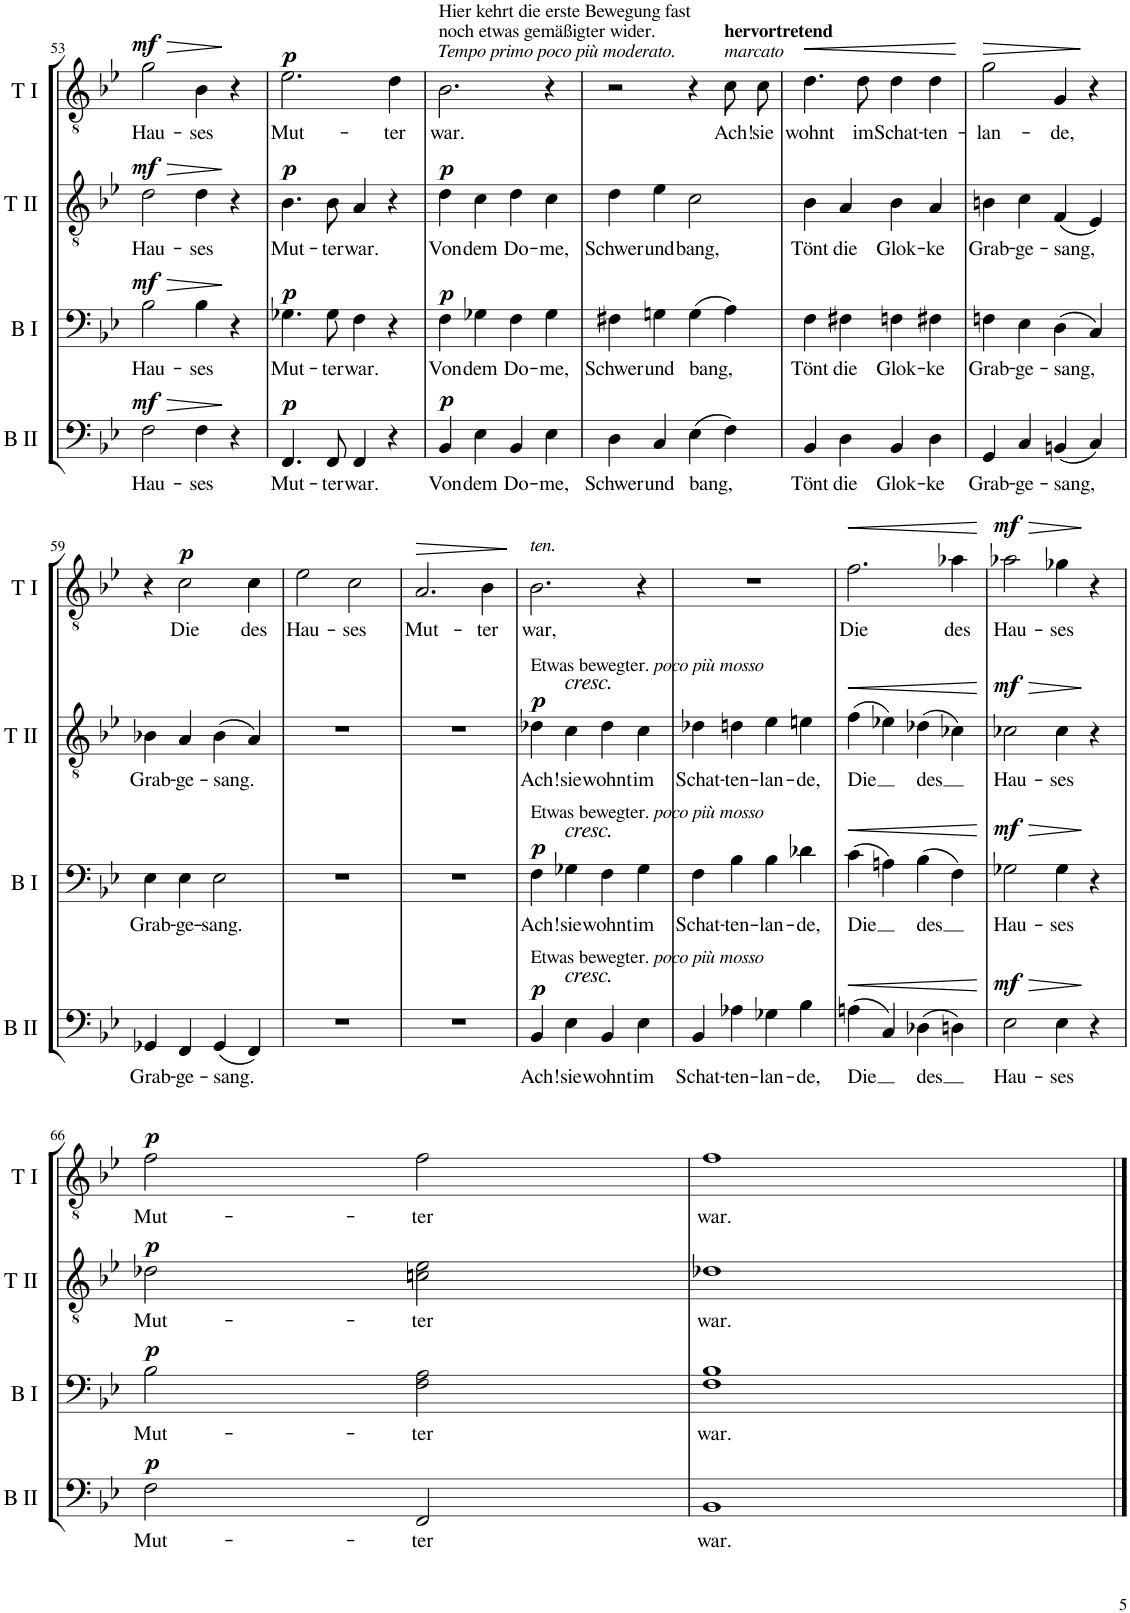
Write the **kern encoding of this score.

**kern	**text	**dynam	**kern	**text	**dynam	**kern	**text	**dynam	**kern	**text	**dynam
*part4	*part4	*part4	*part3	*part3	*part3	*part2	*part2	*part2	*part1	*part1	*part1
*staff4	*staff4	*staff4	*staff3	*staff3	*staff3	*staff2	*staff2	*staff2	*staff1	*staff1	*staff1
*I"Bass II.	*	*	*I"Bass I.	*	*	*I"Tenor II.	*	*	*I"Tenor I.	*	*
*I'B II	*	*	*I'B I	*	*	*I'T II	*	*	*I'T I	*	*
!!LO:PB:g=z
*clefF4	*	*	*clefF4	*	*	*clefGv2	*	*	*clefGv2	*	*
*k[b-e-]	*	*	*k[b-e-]	*	*	*k[b-e-]	*	*	*k[b-e-]	*	*
*M4/4	*	*	*M4/4	*	*	*M4/4	*	*	*M4/4	*	*
*met(c)	*	*	*met(c)	*	*	*met(c)	*	*	*met(c)	*	*
=53	=53	=53	=53	=53	=53	=53	=53	=53	=53	=53	=53
!	!LO:LY:b	!LO:HP:b	!	!LO:LY:b	!LO:HP:b	!	!LO:LY:b	!LO:HP:b	!	!LO:LY:b	!LO:HP:b
!	!	!LO:DY:n=1:a	!	!	!LO:DY:n=1:a	!	!	!LO:DY:n=1:a	!	!	!LO:DY:n=1:a
2F\	Hau-	> mf	2B-\	Hau-	> mf	2d\	Hau-	> mf	2g\	Hau-	> mf
!	!LO:LY:b	!	!	!LO:LY:b	!	!	!LO:LY:b	!	!	!LO:LY:b	!
4F\	-ses	.	4B-\	-ses	.	4d\	-ses	.	4B-\	-ses	.
4r	.	]	4r	.	]	4r	.	]	4r	.	]
=54	=54	=54	=54	=54	=54	=54	=54	=54	=54	=54	=54
!	!LO:LY:b	!LO:DY:a	!	!LO:LY:b	!LO:DY:a	!	!LO:LY:b	!LO:DY:a	!	!LO:LY:b	!LO:DY:a
4.FF/	Mut-	p	4.G-X\	Mut-	p	4.B-\	Mut-	p	2.e-\	Mut-	p
!	!LO:LY:b	!	!	!LO:LY:b	!	!	!LO:LY:b	!	!	!	!
8FF/	-ter	.	8G-\	-ter	.	8B-\	-ter	.	.	.	.
!	!LO:LY:b	!	!	!LO:LY:b	!	!	!LO:LY:b	!	!	!	!
4FF/	war.	.	4F\	war.	.	4A/	war.	.	.	.	.
!	!	!	!	!	!	!	!	!	!	!LO:LY:b	!
4r	.	.	4r	.	.	4r	.	.	4d\	-ter	.
=55	=55	=55	=55	=55	=55	=55	=55	=55	=55	=55	=55
!	!	!	!	!	!	!	!	!	!LO:TX:a:t=Hier kehrt die erste Bewegung fast	!	!
!	!	!	!	!	!	!	!	!	!LO:TX:a:t=noch etwas gemäßigter wider.	!	!
!	!	!	!	!	!	!	!	!	!LO:TX:a:i:t=Tempo primo poco più moderato.	!	!
!	!LO:LY:b	!LO:DY:a	!	!LO:LY:b	!LO:DY:a	!	!LO:LY:b	!LO:DY:a	!	!LO:LY:b	!
4BB-/	Von	p	4F\	Von	p	4d\	Von	p	2.B-\	war.	.
!	!LO:LY:b	!	!	!LO:LY:b	!	!	!LO:LY:b	!	!	!	!
4E-\	dem	.	4G-X\	dem	.	4c\	dem	.	.	.	.
!	!LO:LY:b	!	!	!LO:LY:b	!	!	!LO:LY:b	!	!	!	!
4BB-/	Do-	.	4F\	Do-	.	4d\	Do-	.	.	.	.
!	!LO:LY:b	!	!	!LO:LY:b	!	!	!LO:LY:b	!	!	!	!
4E-\	-me,	.	4G-\	-me,	.	4c\	-me,	.	4r	.	.
=56	=56	=56	=56	=56	=56	=56	=56	=56	=56	=56	=56
!	!LO:LY:b	!	!	!LO:LY:b	!	!	!LO:LY:b	!	!	!	!
4D\	Schwer	.	4F#X\	Schwer	.	4d\	Schwer	.	2r	.	.
!	!LO:LY:b	!	!	!LO:LY:b	!	!	!LO:LY:b	!	!	!	!
4C/	und	.	4Gn\	und	.	4e-\	und	.	.	.	.
!	!LO:LY:b	!	!	!LO:LY:b	!	!	!LO:LY:b	!	!	!	!
(4E-\	bang,	.	(4G\	bang,	.	2c\	bang,	.	4r	.	.
!	!	!	!	!	!	!	!	!	!LO:TX:a:B:t=hervortretend	!	!
!	!	!	!	!	!	!	!	!	!LO:TX:a:i:t=marcato	!	!
!	!	!	!	!	!	!	!	!	!	!LO:LY:b	!
4F\)	.	.	4A\)	.	.	.	.	.	8c\L	Ach!	.
!	!	!	!	!	!	!	!	!	!	!LO:LY:b	!
.	.	.	.	.	.	.	.	.	8c\J	sie	.
=57	=57	=57	=57	=57	=57	=57	=57	=57	=57	=57	=57
!	!LO:LY:b	!	!	!LO:LY:b	!	!	!LO:LY:b	!	!	!LO:LY:b	!LO:HP:b
4BB-/	Tönt	.	4F\	Tönt	.	4B-\	Tönt	.	4.d\	wohnt	<
!	!LO:LY:b	!	!	!LO:LY:b	!	!	!LO:LY:b	!	!	!	!
4D\	die	.	4F#X\	die	.	4A/	die	.	.	.	.
!	!	!	!	!	!	!	!	!	!	!LO:LY:b	!
.	.	.	.	.	.	.	.	.	8d\	im	.
!	!LO:LY:b	!	!	!LO:LY:b	!	!	!LO:LY:b	!	!	!LO:LY:b	!
4BB-/	Glok-	.	4Fn\	Glok-	.	4B-\	Glok-	.	4d\	Schat-	.
!	!LO:LY:b	!	!	!LO:LY:b	!	!	!LO:LY:b	!	!	!LO:LY:b	!
4D\	-ke	.	4F#X\	-ke	.	4A/	-ke	.	4d\	-ten-	.
.	.	.	.	.	.	.	.	.	.	.	[
=58	=58	=58	=58	=58	=58	=58	=58	=58	=58	=58	=58
!	!LO:LY:b	!	!	!LO:LY:b	!	!	!LO:LY:b	!	!	!LO:LY:b	!LO:HP:b
4GG/	Grab-	.	4Fn\	Grab-	.	4Bn\	Grab-	.	2g\	-lan-	>
!	!LO:LY:b	!	!	!LO:LY:b	!	!	!LO:LY:b	!	!	!	!
4C/	-ge-	.	4E-\	-ge-	.	4c\	-ge-	.	.	.	.
!	!LO:LY:b	!	!	!LO:LY:b	!	!	!LO:LY:b	!	!	!LO:LY:b	!
(4BBn/	-sang,	.	(4D\	-sang,	.	(4F/	-sang,	.	4G/	-de,	.
4C/)	.	.	4C/)	.	.	4E-/)	.	.	4r	.	]
!!LO:LB:g=z
=59	=59	=59	=59	=59	=59	=59	=59	=59	=59	=59	=59
!	!LO:LY:b	!	!	!LO:LY:b	!	!	!LO:LY:b	!	!	!	!
4GG-X/	Grab-	.	4E-\	Grab-	.	4B-X\	Grab-	.	4r	.	.
!	!LO:LY:b	!	!	!LO:LY:b	!	!	!LO:LY:b	!	!	!LO:LY:b	!LO:DY:a
4FF/	-ge-	.	4E-\	-ge-	.	4A/	-ge-	.	2c\	Die	p
!	!LO:LY:b	!	!	!LO:LY:b	!	!	!LO:LY:b	!	!	!	!
(4GG-/	-sang.	.	2E-\	-sang.	.	(4B-\	-sang.	.	.	.	.
!	!	!	!	!	!	!	!	!	!	!LO:LY:b	!
4FF/)	.	.	.	.	.	4A/)	.	.	4c\	des	.
=60	=60	=60	=60	=60	=60	=60	=60	=60	=60	=60	=60
!	!	!	!	!	!	!	!	!	!	!LO:LY:b	!
1r	.	.	1r	.	.	1r	.	.	2e-\	Hau-	.
!	!	!	!	!	!	!	!	!	!	!LO:LY:b	!
.	.	.	.	.	.	.	.	.	2c\	-ses	.
=61	=61	=61	=61	=61	=61	=61	=61	=61	=61	=61	=61
!	!	!	!	!	!	!	!	!	!	!LO:LY:b	!LO:HP:b
1r	.	.	1r	.	.	1r	.	.	2.A/	Mut-	>
!	!	!	!	!	!	!	!	!	!	!LO:LY:b	!
.	.	.	.	.	.	.	.	.	4B-\	-ter	.
.	.	.	.	.	.	.	.	.	.	.	]
=62	=62	=62	=62	=62	=62	=62	=62	=62	=62	=62	=62
!	!	!	!	!	!	!	!	!	!LO:TX:a:i:t=ten.	!	!
!	!	!	!	!	!	!LO:TX:a:t=Etwas bewegter.	!	!	!	!	!
!	!	!	!	!	!	!LO:TX:a:i:t=poco più mosso	!	!	!	!	!
!	!	!	!LO:TX:a:t=Etwas bewegter.	!	!	!	!	!	!	!	!
!	!	!	!LO:TX:a:i:t=poco più mosso	!	!	!	!	!	!	!	!
!LO:TX:a:t=Etwas bewegter.	!	!	!	!	!	!	!	!	!	!	!
!LO:TX:a:i:t=poco più mosso	!	!	!	!	!	!	!	!	!	!	!
!	!LO:LY:b	!LO:DY:a	!	!LO:LY:b	!LO:DY:a	!	!LO:LY:b	!LO:DY:a	!	!LO:LY:b	!
4BB-/	Ach!	p	4F\	Ach!	p	4d-X\	Ach!	p	2.B-\	war,	.
!	!	!	!	!	!	!LO:TX:a:i:t=cresc.	!	!	!	!	!
!	!	!	!LO:TX:a:i:t=cresc.	!	!	!	!	!	!	!	!
!LO:TX:a:i:t=cresc.	!	!	!	!	!	!	!	!	!	!	!
!	!LO:LY:b	!	!	!LO:LY:b	!	!	!LO:LY:b	!	!	!	!
4E-\	sie	.	4G-X\	sie	.	4c\	sie	.	.	.	.
!	!LO:LY:b	!	!	!LO:LY:b	!	!	!LO:LY:b	!	!	!	!
4BB-/	wohnt	.	4F\	wohnt	.	4d-\	wohnt	.	.	.	.
!	!LO:LY:b	!	!	!LO:LY:b	!	!	!LO:LY:b	!	!	!	!
4E-\	im	.	4G-\	im	.	4c\	im	.	4r	.	.
=63	=63	=63	=63	=63	=63	=63	=63	=63	=63	=63	=63
!	!LO:LY:b	!	!	!LO:LY:b	!	!	!LO:LY:b	!	!	!	!
4BB-/	Schat-	.	4F\	Schat-	.	4d-X\	Schat-	.	1r	.	.
!	!LO:LY:b	!	!	!LO:LY:b	!	!	!LO:LY:b	!	!	!	!
4A-X\	-ten-	.	4B-\	-ten-	.	4dn\	-ten-	.	.	.	.
!	!LO:LY:b	!	!	!LO:LY:b	!	!	!LO:LY:b	!	!	!	!
4G-X\	-lan-	.	4B-\	-lan-	.	4e-\	-lan-	.	.	.	.
!	!LO:LY:b	!	!	!LO:LY:b	!	!	!LO:LY:b	!	!	!	!
4B-\	-de,	.	4d-X\	-de,	.	4en\	-de,	.	.	.	.
=64	=64	=64	=64	=64	=64	=64	=64	=64	=64	=64	=64
!	!LO:LY:b	!LO:HP:b	!	!LO:LY:b	!LO:HP:b	!	!LO:LY:b	!LO:HP:b	!	!LO:LY:b	!LO:HP:b
(4An\	Die	<	(4c\	Die	<	(4f\	Die	<	2.f\	Die	<
4C/)	.	.	4An\)	.	.	4e-X\)	.	.	.	.	.
!	!LO:LY:b	!	!	!LO:LY:b	!	!	!LO:LY:b	!	!	!	!
(4D-X\	des	.	(4B-\	des	.	(4d-X\	des	.	.	.	.
!	!	!	!	!	!	!	!	!	!	!LO:LY:b	!
4Dn\)	.	.	4F\)	.	.	4c-X\)	.	.	4a-X\	des	.
.	.	[	.	.	[	.	.	[	.	.	[
=65	=65	=65	=65	=65	=65	=65	=65	=65	=65	=65	=65
!	!LO:LY:b	!LO:HP:b	!	!LO:LY:b	!LO:HP:b	!	!LO:LY:b	!LO:HP:b	!	!LO:LY:b	!LO:HP:b
!	!	!LO:DY:n=1:a	!	!	!LO:DY:n=1:a	!	!	!LO:DY:n=1:a	!	!	!LO:DY:n=1:a
2E-\	Hau-	> mf	2G-X\	Hau-	> mf	2c-X\	Hau-	> mf	2a-X\	Hau-	> mf
!	!LO:LY:b	!	!	!LO:LY:b	!	!	!LO:LY:b	!	!	!LO:LY:b	!
4E-\	-ses	.	4G-\	-ses	.	4c-\	-ses	.	4g-X\	-ses	.
4r	.	]	4r	.	]	4r	.	]	4r	.	]
!!LO:LB:g=z
=66	=66	=66	=66	=66	=66	=66	=66	=66	=66	=66	=66
!	!LO:LY:b	!LO:DY:a	!	!LO:LY:b	!LO:DY:a	!	!LO:LY:b	!LO:DY:a	!	!LO:LY:b	!LO:DY:a
2F\	Mut-	p	2B-\	Mut-	p	2d-X\	Mut-	p	2f\	Mut-	p
!	!LO:LY:b	!	!	!LO:LY:b	!	!	!LO:LY:b	!	!	!LO:LY:b	!
2FF/	-ter	.	2F\ 2A\	-ter	.	2cn\ 2e-\	-ter	.	2f\	-ter	.
=67	=67	=67	=67	=67	=67	=67	=67	=67	=67	=67	=67
!	!LO:LY:b	!	!	!LO:LY:b	!	!	!LO:LY:b	!	!	!LO:LY:b	!
1BB-	war.	.	1F 1B-	war.	.	1d-X	war.	.	1f	war.	.
==	==	==	==	==	==	==	==	==	==	==	==
*-	*-	*-	*-	*-	*-	*-	*-	*-	*-	*-	*-
